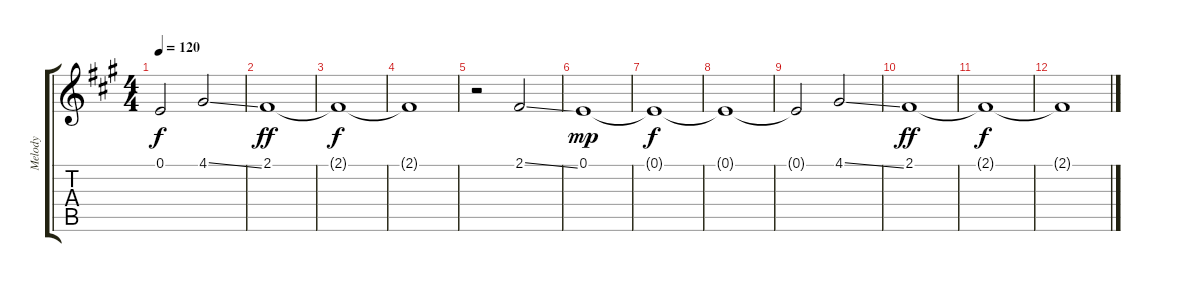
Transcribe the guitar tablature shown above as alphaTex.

\track ("Melody" "Melody") {instrument harmonica}
\staff {score tabs}
\tuning (E4 B3 G3 D3 A2 E2) {hide}
\ts (4 4)
\tempo 120
\clef g2
\ks a
0.1{t}.2{dy f} 4.1{ss}.2 |
2.1.1{dy ff} |
2.1{t}.1{dy f volume 0} |
2.1{t}.1 |
r.2{volume 16} 2.1{ss}.2 |
0.1.1{dy mp} |
0.1{t}.1{dy f} |
0.1{t}.1 |
0.1{t}.2 4.1{ss}.2 |
2.1.1{dy ff} |
2.1{t}.1{dy f volume 0} |
2.1{t}.1
